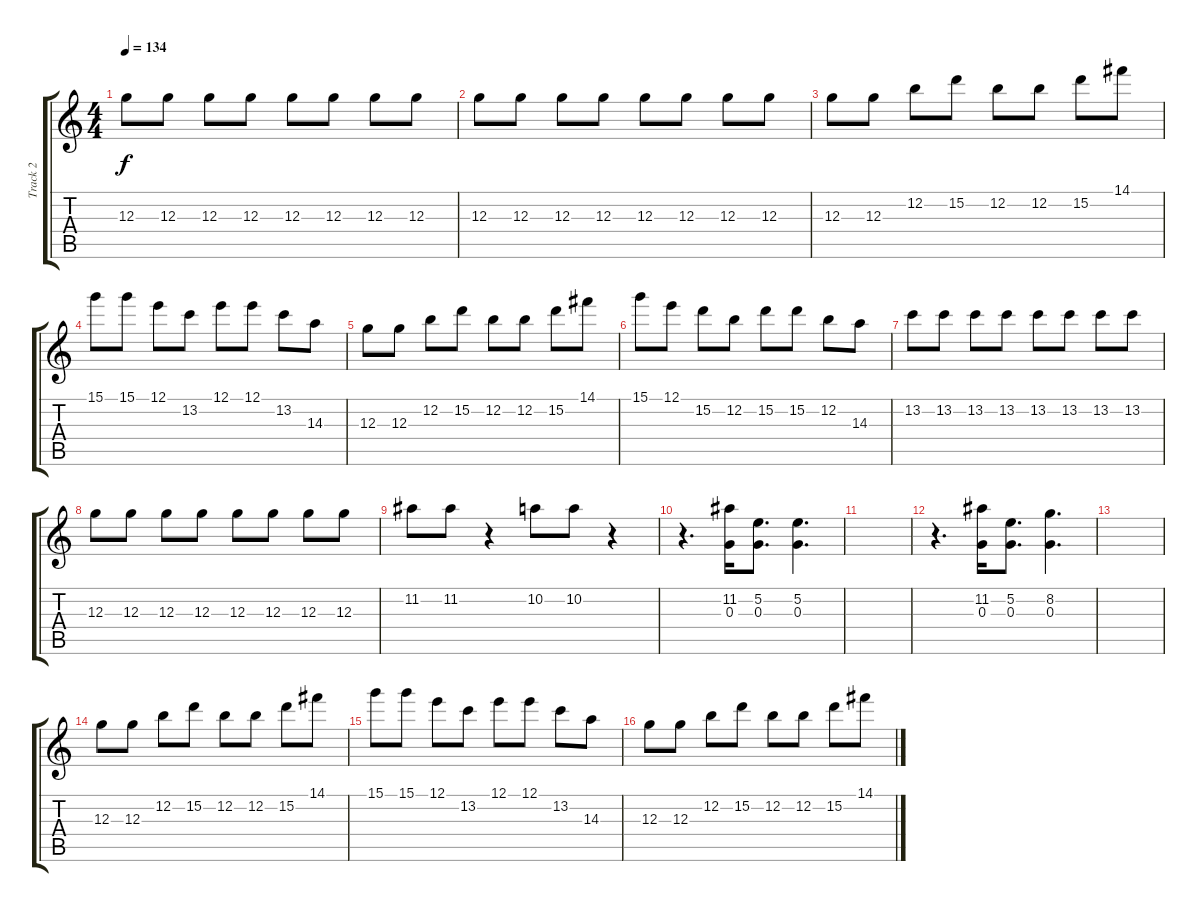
\track ("Track 2" "Track 2") {instrument overdrivenguitar}
\staff {score tabs}
\tuning (E4 B3 G3 D3 A2 E2) {hide}
\ts (4 4)
\tempo 134
\clef g2
\ks c
12.3.8{dy f} 12.3.8 12.3.8 12.3.8 12.3.8 12.3.8 12.3.8 12.3.8 |
12.3.8 12.3.8 12.3.8 12.3.8 12.3.8 12.3.8 12.3.8 12.3.8 |
12.3.8 12.3.8 12.2.8 15.2.8 12.2.8 12.2.8 15.2.8 14.1.8 |
15.1.8 15.1.8 12.1.8 13.2.8 12.1.8 12.1.8 13.2.8 14.3.8 |
12.3.8 12.3.8 12.2.8 15.2.8 12.2.8 12.2.8 15.2.8 14.1.8 |
15.1.8 12.1.8 15.2.8 12.2.8 15.2.8 15.2.8 12.2.8 14.3.8 |
13.2.8 13.2.8 13.2.8 13.2.8 13.2.8 13.2.8 13.2.8 13.2.8 |
12.3.8 12.3.8 12.3.8 12.3.8 12.3.8 12.3.8 12.3.8 12.3.8 |
11.2.8 11.2.8 r.4 10.2.8 10.2.8 r.4 |
r.4{d} (11.2 0.3).16 (5.2 0.3).8{d} (5.2 0.3).4{d} |
|
r.4{d} (11.2 0.3).16 (5.2 0.3).8{d} (8.2 0.3).4{d} |
|
12.3.8 12.3.8 12.2.8 15.2.8 12.2.8 12.2.8 15.2.8 14.1.8 |
15.1.8 15.1.8 12.1.8 13.2.8 12.1.8 12.1.8 13.2.8 14.3.8 |
12.3.8 12.3.8 12.2.8 15.2.8 12.2.8 12.2.8 15.2.8 14.1.8
